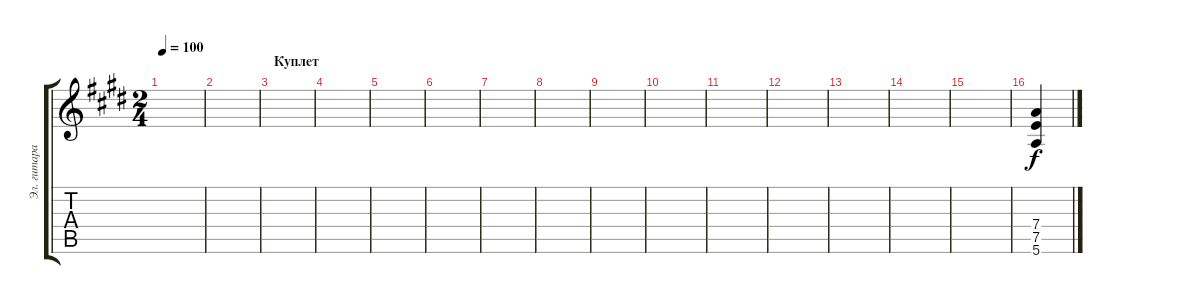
\track ("Эл. гитара" "Эл. гитара") {instrument distortionguitar}
\staff {score tabs}
\tuning (E4 B3 G3 D3 A2 E2) {hide}
\ts (2 4)
\tempo 100
\clef g2
\ks c#minor
|
|
\section ("" "Куплет")
|
|
|
|
|
|
|
|
|
|
|
|
|
(7.4 7.5 5.6).4
